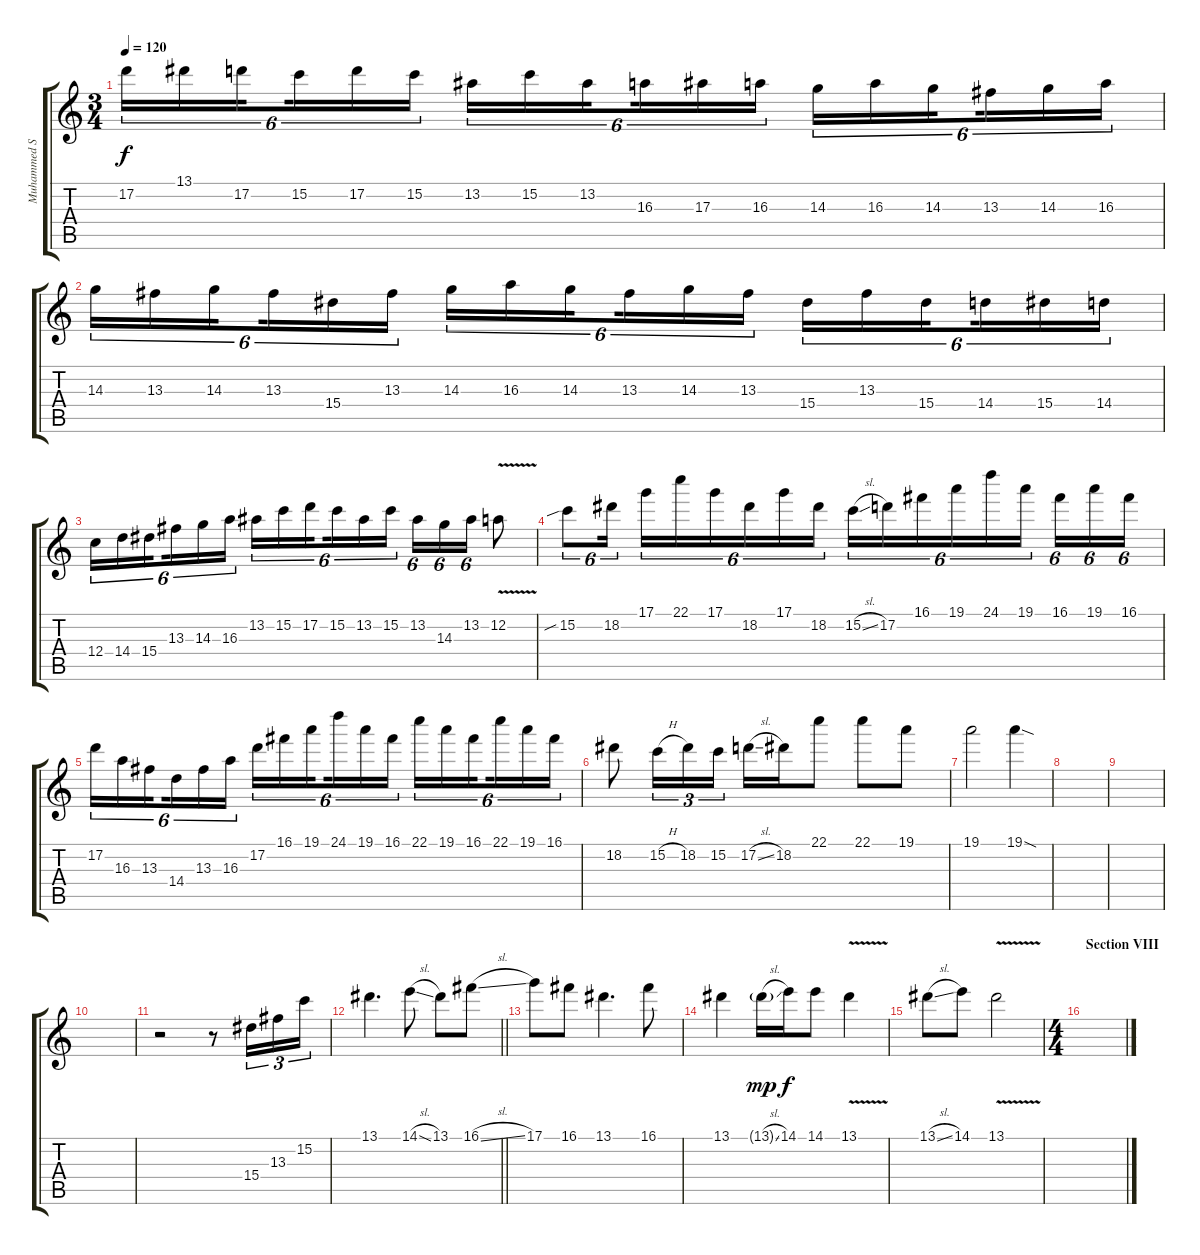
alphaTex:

\track ("Muhammed Suicmez [Solo]" "Muhammed S") {instrument overdrivenguitar}
\staff {score tabs}
\tuning (D4 A3 F3 C3 G2 D2) {hide}
\ts (3 4)
\tempo 120
\clef g2
\ks c
17.2.16{tu (6 4) dy f} 13.1.16{tu (6 4)} 17.2.16{tu (6 4) beam splitsecondary} 15.2.16{tu (6 4)} 17.2.16{tu (6 4)} 15.2.16{tu (6 4)} 13.2.16{tu (6 4)} 15.2.16{tu (6 4)} 13.2.16{tu (6 4) beam splitsecondary} 16.3.16{tu (6 4)} 17.3.16{tu (6 4)} 16.3.16{tu (6 4)} 14.3.16{tu (6 4)} 16.3.16{tu (6 4)} 14.3.16{tu (6 4) beam splitsecondary} 13.3.16{tu (6 4)} 14.3.16{tu (6 4)} 16.3.16{tu (6 4)} |
14.3.16{tu (6 4)} 13.3.16{tu (6 4)} 14.3.16{tu (6 4) beam splitsecondary} 13.3.16{tu (6 4)} 15.4.16{tu (6 4)} 13.3.16{tu (6 4)} 14.3.16{tu (6 4)} 16.3.16{tu (6 4)} 14.3.16{tu (6 4) beam splitsecondary} 13.3.16{tu (6 4)} 14.3.16{tu (6 4)} 13.3.16{tu (6 4)} 15.4.16{tu (6 4)} 13.3.16{tu (6 4)} 15.4.16{tu (6 4) beam splitsecondary} 14.4.16{tu (6 4)} 15.4.16{tu (6 4)} 14.4.16{tu (6 4)} |
12.4.16{tu (6 4)} 14.4.16{tu (6 4)} 15.4.16{tu (6 4) beam splitsecondary} 13.3.16{tu (6 4)} 14.3.16{tu (6 4)} 16.3.16{tu (6 4)} 13.2.16{tu (6 4)} 15.2.16{tu (6 4)} 17.2.16{tu (6 4) beam splitsecondary} 15.2.16{tu (6 4)} 13.2.16{tu (6 4)} 15.2.16{tu (6 4)} 13.2.16{tu (6 4)} 14.3.16{tu (6 4)} 13.2.16{tu (6 4)} 12.2{v}.8 |
15.2{sib}.8{tu (6 4)} 18.2.16{tu (6 4) beam splitsecondary} 17.1.16{tu (6 4)} 22.1.16{tu (6 4)} 17.1.16{tu (6 4)} 18.2.16{tu (6 4)} 17.1.16{tu (6 4)} 18.2.16{tu (6 4) beam splitsecondary} 15.2{sl}.16{tu (6 4)} 17.2.16{tu (6 4)} 16.1.16{tu (6 4)} 19.1.16{tu (6 4)} 24.1.16{tu (6 4)} 19.1.16{tu (6 4) beam splitsecondary} 16.1.16{tu (6 4)} 19.1.16{tu (6 4)} 16.1.16{tu (6 4)} |
17.2.16{tu (6 4)} 16.3.16{tu (6 4)} 13.3.16{tu (6 4) beam splitsecondary} 14.4.16{tu (6 4)} 13.3.16{tu (6 4)} 16.3.16{tu (6 4)} 17.2.16{tu (6 4)} 16.1.16{tu (6 4)} 19.1.16{tu (6 4) beam splitsecondary} 24.1.16{tu (6 4)} 19.1.16{tu (6 4)} 16.1.16{tu (6 4)} 22.1.16{tu (6 4)} 19.1.16{tu (6 4)} 16.1.16{tu (6 4) beam splitsecondary} 22.1.16{tu (6 4)} 19.1.16{tu (6 4)} 16.1.16{tu (6 4)} |
18.2.8 15.2{h}.16{tu (3 2)} 18.2.16{tu (3 2)} 15.2.16{tu (3 2)} 17.2{sl}.16 18.2.16 22.1.8 22.1.8 19.1.8 |
19.1.2 19.1{sod}.4 |
|
|
|
r.2 r.8 15.4.16{tu (3 2)} 13.3.16{tu (3 2)} 15.2.16{tu (3 2)} |
\barLineRight lightlight
13.1.4{d} 14.1{sl}.8 13.1.8 16.1{sl}.8 |
17.1.8 16.1.8 13.1.4{d} 16.1.8 |
13.1.4 13.1{sl g}.16{dy mp} 14.1.16{dy f} 14.1.8 13.1{v}.4 |
13.1{sl}.8 14.1.8 13.1{v}.2 |
\ts (4 4)
\section ("" "Section VIII")
